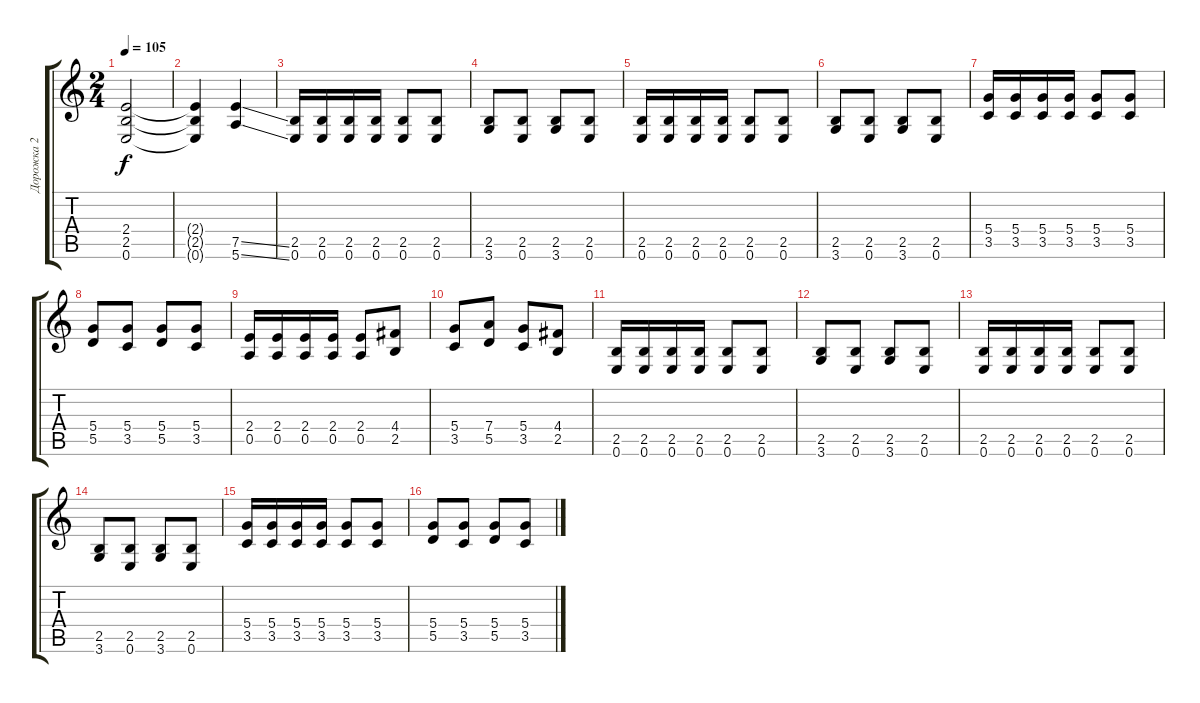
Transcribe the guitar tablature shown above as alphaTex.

\track ("Дорожка 2" "Дорожка 2") {instrument distortionguitar}
\staff {score tabs}
\tuning (E4 B3 G3 D3 A2 E2) {hide}
\ts (2 4)
\tempo 105
\clef g2
\ks c
(2.4{t} 2.5{t} 0.6{t}).2{dy f} |
(2.4{t} 2.5{t} 0.6{t}).4 (7.5{ss} 5.6{ss}).4 |
(2.5 0.6).16 (2.5 0.6).16 (2.5 0.6).16 (2.5 0.6).16 (2.5 0.6).8 (2.5 0.6).8 |
(2.5 3.6).8 (2.5 0.6).8 (2.5 3.6).8 (2.5 0.6).8 |
(2.5 0.6).16 (2.5 0.6).16 (2.5 0.6).16 (2.5 0.6).16 (2.5 0.6).8 (2.5 0.6).8 |
(2.5 3.6).8 (2.5 0.6).8 (2.5 3.6).8 (2.5 0.6).8 |
(5.4 3.5).16 (5.4 3.5).16 (5.4 3.5).16 (5.4 3.5).16 (5.4 3.5).8 (5.4 3.5).8 |
(5.4 5.5).8 (5.4 3.5).8 (5.4 5.5).8 (5.4 3.5).8 |
(2.4 0.5).16 (2.4 0.5).16 (2.4 0.5).16 (2.4 0.5).16 (2.4 0.5).8 (4.4 2.5).8 |
(5.4 3.5).8 (7.4 5.5).8 (5.4 3.5).8 (4.4 2.5).8 |
(2.5 0.6).16 (2.5 0.6).16 (2.5 0.6).16 (2.5 0.6).16 (2.5 0.6).8 (2.5 0.6).8 |
(2.5 3.6).8 (2.5 0.6).8 (2.5 3.6).8 (2.5 0.6).8 |
(2.5 0.6).16 (2.5 0.6).16 (2.5 0.6).16 (2.5 0.6).16 (2.5 0.6).8 (2.5 0.6).8 |
(2.5 3.6).8 (2.5 0.6).8 (2.5 3.6).8 (2.5 0.6).8 |
(5.4 3.5).16 (5.4 3.5).16 (5.4 3.5).16 (5.4 3.5).16 (5.4 3.5).8 (5.4 3.5).8 |
(5.4 5.5).8 (5.4 3.5).8 (5.4 5.5).8 (5.4 3.5).8
